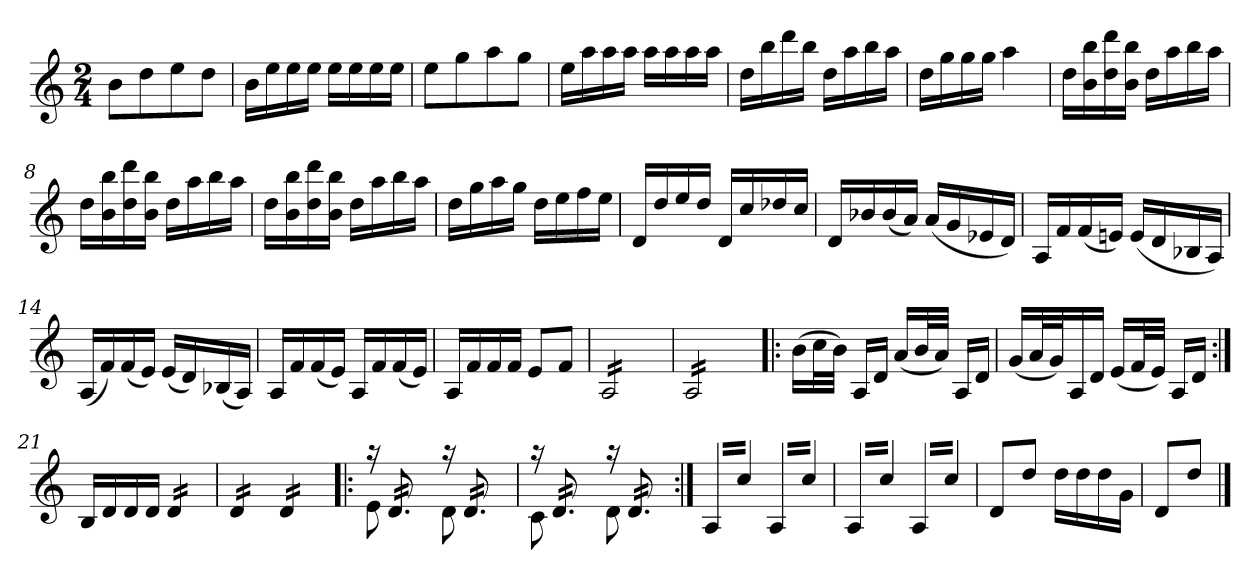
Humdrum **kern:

**kern
*part1
*staff1
*clefG2
*k[]
*C:
*M2/4
=1
8bL
8dd
8ee
8ddJ
=2
16bLL
16ee
16ee
16eeJJ
16eeLL
16ee
16ee
16eeJJ
=3
8eeL
8gg
8aa
8ggJ
=4
16eeLL
16aa
16aa
16aaJJ
16aaLL
16aa
16aa
16aaJJ
=5
16ddLL
16bb
16ddd
16bbJJ
16ddLL
16aa
16bb
16aaJJ
=6
16ddLL
16gg
16gg
16ggJJ
4aa
=7
16ddLL
16b 16bb
16dd 16ddd
16b 16bbJJ
16ddLL
16aa
16bb
16aaJJ
=8
16ddLL
16b 16bb
16dd 16ddd
16b 16bbJJ
16ddLL
16aa
16bb
16aaJJ
=9
16ddLL
16b 16bb
16dd 16ddd
16b 16bbJJ
16ddLL
16aa
16bb
16aaJJ
=10
16ddLL
16gg
16aa
16ggJJ
16ddLL
16ee
16ff
16eeJJ
=11
16dLL
16dd
16ee
16ddJJ
16dLL
16cc
16dd-X
16ccJJ
=12
16dLL
16b-X
(16b-
16aJJ)
(16aLL
16g
16e-X
16dJJ)
=13
16ALL
16f
(16f
16enJJ)
(16eLL
16d
16B-X
16AJJ)
=14
(16ALL
16f)
(16f
16eJJ)
(16eLL
16d)
(16B-X
16AJJ)
=15
16ALL
16f
(16f
16eJJ)
16ALL
16f
(16f
16eJJ)
=16
16ALL
16f
16f
16fJJ
8eL
8fJ
=17
*tremolo
16ALL
16A
16A
16A
16A
16A
16A
16AJJ
=18
16ALL
16A
16A
16A
16A
16A
16A
16AJJ
*Xtremolo
=19!|:
(16bLL
32ccL
32bJJJ)
16ALL
16dJJ
(16aLL
32bL
32aJJJ)
16ALL
16dJJ
=20
(16gLL
32aL
32gJ)
16A
16dJJ
(16eLL
32fL
32eJJJ)
16ALL
16dJJ
=21:|!
16BLL
16d
16d
16dJJ
*tremolo
16dLL
16d
16d
16dJJ
=22
16dLL
16d
16d
16dJJ
16dLL
16d
16d
16dJJ
*Xtremolo
=23!|:
*^
16raa	8e
*tremolo	*
32dLLL	.
32d	.
32d	8ryy
32d	.
32d	.
32dJJJ	.
*Xtremolo	*
16raa	8d
*tremolo	*
32dLLL	.
32d	.
32d	8ryy
32d	.
32d	.
32dJJJ	.
*Xtremolo	*
=24	=24
16raa	8c
*tremolo	*
32dLLL	.
32d	.
32d	8ryy
32d	.
32d	.
32dJJJ	.
*Xtremolo	*
16raa	8d
*tremolo	*
32dLLL	.
32d	.
32d	8ryy
32d	.
32d	.
32dJJJ	.
*v	*v
=25:|!
16ALL
16cc
16A
16ccJJ
16ALL
16cc
16A
16ccJJ
=26
16ALL
16cc
16A
16ccJJ
16ALL
16cc
16A
16ccJJ
*Xtremolo
=27
8dL
.
8ddJ
16ddLL
16dd
16dd
16gJJ
=28
8dL
8ddJ
==
*-
